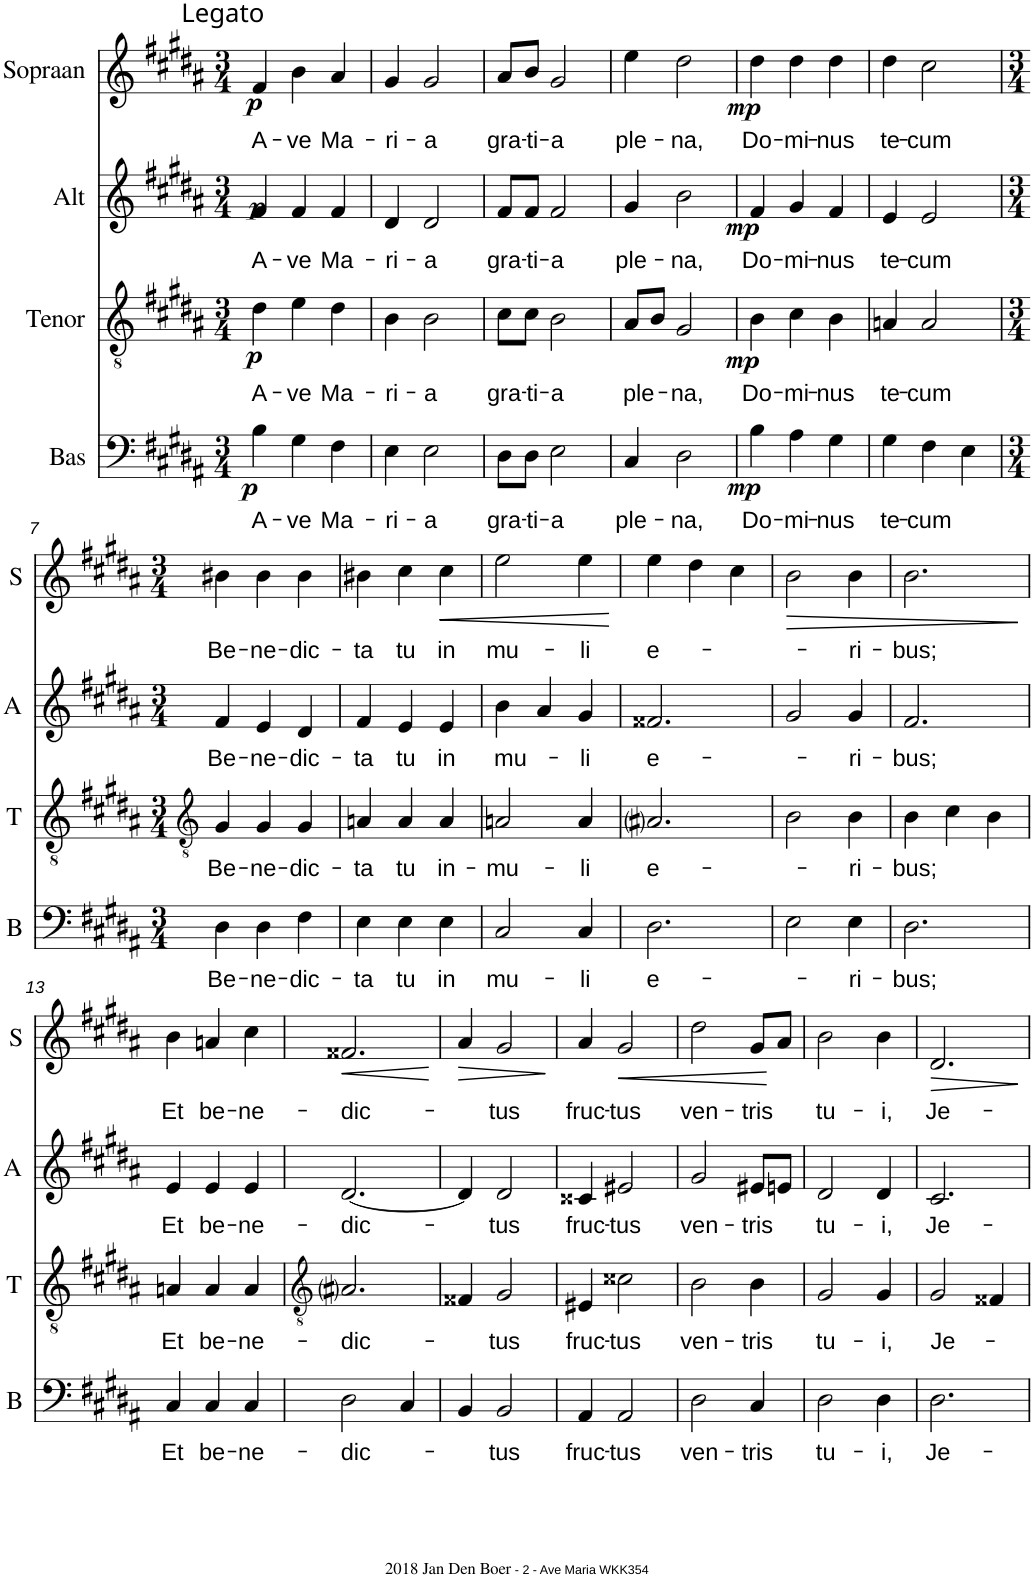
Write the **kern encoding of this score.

**kern	**text	**dynam	**kern	**text	**dynam	**kern	**text	**dynam	**kern	**text	**dynam
*part4	*part4	*part4	*part3	*part3	*part3	*part2	*part2	*part2	*part1	*part1	*part1
*staff4	*staff4	*staff4	*staff3	*staff3	*staff3	*staff2	*staff2	*staff2	*staff1	*staff1	*staff1
*I"Bas	*	*	*I"Tenor	*	*	*I"Alt	*	*	*I"Sopraan	*	*
*I'B	*	*	*I'T	*	*	*I'A	*	*	*I'S	*	*
*clefF4	*	*	*clefGv2	*	*	*clefG2	*	*	*clefG2	*	*
*k[f#c#g#d#a#]	*	*	*k[f#c#g#d#a#]	*	*	*k[f#c#g#d#a#]	*	*	*k[f#c#g#d#a#]	*	*
*B:	*	*	*B:	*	*	*B:	*	*	*B:	*	*
*M3/4	*	*	*M3/4	*	*	*M3/4	*	*	*M3/4	*	*
=1	=1	=1	=1	=1	=1	=1	=1	=1	=1	=1	=1
!	!	!	!	!	!	!	!	!	!LO:TX:a:t=Legato	!	!
!	!LO:LY:b	!LO:DY:b	!	!LO:LY:b	!LO:DY:b	!	!LO:LY:b	!LO:DY:b	!	!LO:LY:b	!LO:DY:b
4B\	A-	p	4d#\	A-	p	4f#/	A-	p	4f#/	A-	p
!	!LO:LY:b	!	!	!LO:LY:b	!	!	!LO:LY:b	!	!	!LO:LY:b	!
4G#\	-ve	.	4e\	-ve	.	4f#/	-ve	.	4b\	-ve	.
!	!LO:LY:b	!	!	!LO:LY:b	!	!	!LO:LY:b	!	!	!LO:LY:b	!
4F#\	Ma-	.	4d#\	Ma-	.	4f#/	Ma-	.	4a#/	Ma-	.
=2	=2	=2	=2	=2	=2	=2	=2	=2	=2	=2	=2
!	!LO:LY:b	!	!	!LO:LY:b	!	!	!LO:LY:b	!	!	!LO:LY:b	!
4E\	-ri-	.	4B\	-ri-	.	4d#/	-ri-	.	4g#/	-ri-	.
!	!LO:LY:b	!	!	!LO:LY:b	!	!	!LO:LY:b	!	!	!LO:LY:b	!
2E\	-a	.	2B\	-a	.	2d#/	-a	.	2g#/	-a	.
=3	=3	=3	=3	=3	=3	=3	=3	=3	=3	=3	=3
!	!LO:LY:b	!	!	!LO:LY:b	!	!	!LO:LY:b	!	!	!LO:LY:b	!
8D#\L	gra-	.	8c#\L	gra-	.	8f#/L	gra-	.	8a#/L	gra-	.
!	!LO:LY:b	!	!	!LO:LY:b	!	!	!LO:LY:b	!	!	!LO:LY:b	!
8D#\J	-ti-	.	8c#\J	-ti-	.	8f#/J	-ti-	.	8b/J	-ti-	.
!	!LO:LY:b	!	!	!LO:LY:b	!	!	!LO:LY:b	!	!	!LO:LY:b	!
2E\	-a	.	2B\	-a	.	2f#/	-a	.	2g#/	-a	.
=4	=4	=4	=4	=4	=4	=4	=4	=4	=4	=4	=4
!	!LO:LY:b	!	!	!LO:LY:b	!	!	!LO:LY:b	!	!	!LO:LY:b	!
4C#/	ple-	.	8A#/L	ple-	.	4g#/	ple-	.	4ee\	ple-	.
.	.	.	8B/J	.	.	.	.	.	.	.	.
!	!LO:LY:b	!	!	!LO:LY:b	!	!	!LO:LY:b	!	!	!LO:LY:b	!
2D#\	-na,	.	2G#/	-na,	.	2b\	-na,	.	2dd#\	-na,	.
=5	=5	=5	=5	=5	=5	=5	=5	=5	=5	=5	=5
!	!LO:LY:b	!LO:DY:b	!	!LO:LY:b	!LO:DY:b	!	!LO:LY:b	!LO:DY:b	!	!LO:LY:b	!LO:DY:b
4B\	Do-	mp	4B\	Do-	mp	4f#/	Do-	mp	4dd#\	Do-	mp
!	!LO:LY:b	!	!	!LO:LY:b	!	!	!LO:LY:b	!	!	!LO:LY:b	!
4A#\	-mi-	.	4c#\	-mi-	.	4g#/	-mi-	.	4dd#\	-mi-	.
!	!LO:LY:b	!	!	!LO:LY:b	!	!	!LO:LY:b	!	!	!LO:LY:b	!
4G#\	-nus	.	4B\	-nus	.	4f#/	-nus	.	4dd#\	-nus	.
=6	=6	=6	=6	=6	=6	=6	=6	=6	=6	=6	=6
!	!LO:LY:b	!	!	!LO:LY:b	!	!	!LO:LY:b	!	!	!LO:LY:b	!
4G#\	te-	.	4An/	te-	.	4e/	te-	.	4dd#\	te-	.
!	!LO:LY:b	!	!	!LO:LY:b	!	!	!LO:LY:b	!	!	!LO:LY:b	!
4F#\	-cum	.	2A/	-cum	.	2e/	-cum	.	2cc#\	-cum	.
4E\	.	.	.	.	.	.	.	.	.	.	.
!!LO:LB:g=z
=7	=7	=7	=7	=7	=7	=7	=7	=7	=7	=7	=7
*	*	*	*clefGv2	*	*	*	*	*	*	*	*
*M3/4	*	*	*M3/4	*	*	*M3/4	*	*	*M3/4	*	*
!	!LO:LY:b	!	!	!LO:LY:b	!	!	!LO:LY:b	!	!	!LO:LY:b	!
4D#\	Be-	.	4G#/	Be-	.	4f#/	Be-	.	4b#X\	Be-	.
!	!LO:LY:b	!	!	!LO:LY:b	!	!	!LO:LY:b	!	!	!LO:LY:b	!
4D#\	-ne-	.	4G#/	-ne-	.	4e/	-ne-	.	4b#\	-ne-	.
!	!LO:LY:b	!	!	!LO:LY:b	!	!	!LO:LY:b	!	!	!LO:LY:b	!
4F#\	-dic-	.	4G#/	-dic-	.	4d#/	-dic-	.	4b#\	-dic-	.
=8	=8	=8	=8	=8	=8	=8	=8	=8	=8	=8	=8
!	!LO:LY:b	!	!	!LO:LY:b	!	!	!LO:LY:b	!	!	!LO:LY:b	!
4E\	-ta	.	4An/	-ta	.	4f#/	-ta	.	4b#X\	-ta	.
!	!LO:LY:b	!	!	!LO:LY:b	!	!	!LO:LY:b	!	!	!LO:LY:b	!
4E\	tu	.	4A/	tu	.	4e/	tu	.	4cc#\	tu	.
!	!LO:LY:b	!	!	!LO:LY:b	!	!	!LO:LY:b	!	!	!LO:LY:b	!LO:HP:b
4E\	in	.	4A/	in-	.	4e/	in	.	4cc#\	in	<
=9	=9	=9	=9	=9	=9	=9	=9	=9	=9	=9	=9
!	!LO:LY:b	!	!	!LO:LY:b	!	!	!LO:LY:b	!	!	!LO:LY:b	!
2C#/	mu-	.	2An/	-mu-	.	4b\	mu-	.	2ee\	mu-	.
.	.	.	.	.	.	4a#/	.	.	.	.	.
!	!LO:LY:b	!	!	!LO:LY:b	!	!	!LO:LY:b	!	!	!LO:LY:b	!
4C#/	-li	.	4A/	-li	.	4g#/	-li	.	4ee\	-li	.
.	.	.	.	.	.	.	.	.	.	.	[
=10	=10	=10	=10	=10	=10	=10	=10	=10	=10	=10	=10
!	!LO:LY:b	!	!	!LO:LY:b	!	!	!LO:LY:b	!	!	!LO:LY:b	!
2.D#\	e-	.	2.A#i/	e-	.	2.f##X/	e-	.	4ee\	e-	.
.	.	.	.	.	.	.	.	.	4dd#\	.	.
.	.	.	.	.	.	.	.	.	4cc#\	.	.
=11	=11	=11	=11	=11	=11	=11	=11	=11	=11	=11	=11
!	!	!	!	!	!	!	!	!	!	!	!LO:HP:b
2E\	.	.	2B\	.	.	2g#/	.	.	2b\	.	>
!	!LO:LY:b	!	!	!LO:LY:b	!	!	!LO:LY:b	!	!	!LO:LY:b	!
4E\	-ri-	.	4B\	-ri-	.	4g#/	-ri-	.	4b\	-ri-	.
=12	=12	=12	=12	=12	=12	=12	=12	=12	=12	=12	=12
!	!LO:LY:b	!	!	!LO:LY:b	!	!	!LO:LY:b	!	!	!LO:LY:b	!
2.D#\	-bus;	.	4B\	-bus;	.	2.f#/	-bus;	.	2.b\	-bus;	.
.	.	.	4c#\	.	.	.	.	.	.	.	.
.	.	.	4B\	.	.	.	.	.	.	.	.
.	.	.	.	.	.	.	.	.	.	.	]
!!LO:LB:g=z
=13	=13	=13	=13	=13	=13	=13	=13	=13	=13	=13	=13
!	!LO:LY:b	!	!	!LO:LY:b	!	!	!LO:LY:b	!	!	!LO:LY:b	!
4C#/	Et	.	4An/	Et	.	4e/	Et	.	4b\	Et	.
!	!LO:LY:b	!	!	!LO:LY:b	!	!	!LO:LY:b	!	!	!LO:LY:b	!
4C#/	be-	.	4A/	be-	.	4e/	be-	.	4an/	be-	.
!	!LO:LY:b	!	!	!LO:LY:b	!	!	!LO:LY:b	!	!	!LO:LY:b	!
4C#/	-ne-	.	4A/	-ne-	.	4e/	-ne-	.	4cc#\	-ne-	.
=14	=14	=14	=14	=14	=14	=14	=14	=14	=14	=14	=14
*	*	*	*clefGv2	*	*	*	*	*	*	*	*
!	!LO:LY:b	!	!	!LO:LY:b	!	!	!LO:LY:b	!	!	!LO:LY:b	!LO:HP:b
2D#\	-dic-	.	2.A#i/	-dic-	.	[2.d#/	-dic-	.	2.f##X/	-dic-	<
4C#/	.	.	.	.	.	.	.	.	.	.	.
.	.	.	.	.	.	.	.	.	.	.	[
=15	=15	=15	=15	=15	=15	=15	=15	=15	=15	=15	=15
!	!	!	!	!	!	!	!	!	!	!	!LO:HP:b
4BB/	.	.	4F##X/	.	.	4d#/]	.	.	4a#/	.	>
!	!LO:LY:b	!	!	!LO:LY:b	!	!	!LO:LY:b	!	!	!LO:LY:b	!
2BB/	-tus	.	2G#/	-tus	.	2d#/	-tus	.	2g#/	-tus	.
.	.	.	.	.	.	.	.	.	.	.	]
=16	=16	=16	=16	=16	=16	=16	=16	=16	=16	=16	=16
!	!LO:LY:b	!	!	!LO:LY:b	!	!	!LO:LY:b	!	!	!LO:LY:b	!
4AA#/	fruc-	.	4E#X/	fruc-	.	4c##X/	fruc-	.	4a#/	fruc-	.
!	!LO:LY:b	!	!	!LO:LY:b	!	!	!LO:LY:b	!	!	!LO:LY:b	!LO:HP:b
2AA#/	-tus	.	2c##X\	-tus	.	2e#X/	-tus	.	2g#/	-tus	<
=17	=17	=17	=17	=17	=17	=17	=17	=17	=17	=17	=17
!	!LO:LY:b	!	!	!LO:LY:b	!	!	!LO:LY:b	!	!	!LO:LY:b	!
2D#\	ven-	.	2B\	ven-	.	2g#/	ven-	.	2dd#\	ven-	.
!	!LO:LY:b	!	!	!LO:LY:b	!	!	!LO:LY:b	!	!	!LO:LY:b	!
4C#/	-tris	.	4B\	-tris	.	8e#X/L	-tris	.	8g#/L	-tris	.
.	.	.	.	.	.	8en/J	.	.	8a#/J	.	[
=18	=18	=18	=18	=18	=18	=18	=18	=18	=18	=18	=18
!	!LO:LY:b	!	!	!LO:LY:b	!	!	!LO:LY:b	!	!	!LO:LY:b	!
2D#\	tu-	.	2G#/	tu-	.	2d#/	tu-	.	2b\	tu-	.
!	!LO:LY:b	!	!	!LO:LY:b	!	!	!LO:LY:b	!	!	!LO:LY:b	!
4D#\	-i,	.	4G#/	-i,	.	4d#/	-i,	.	4b\	-i,	.
=19	=19	=19	=19	=19	=19	=19	=19	=19	=19	=19	=19
!	!LO:LY:b	!	!	!LO:LY:b	!	!	!LO:LY:b	!	!	!LO:LY:b	!LO:HP:b
2.D#\	Je-	.	2G#/	Je-	.	2.c#/	Je-	.	2.d#/	Je-	>
.	.	.	4F##X/	.	.	.	.	.	.	.	.
.	.	.	.	.	.	.	.	.	.	.	]
=	=	=	=	=	=	=	=	=	=	=	=
*-	*-	*-	*-	*-	*-	*-	*-	*-	*-	*-	*-
